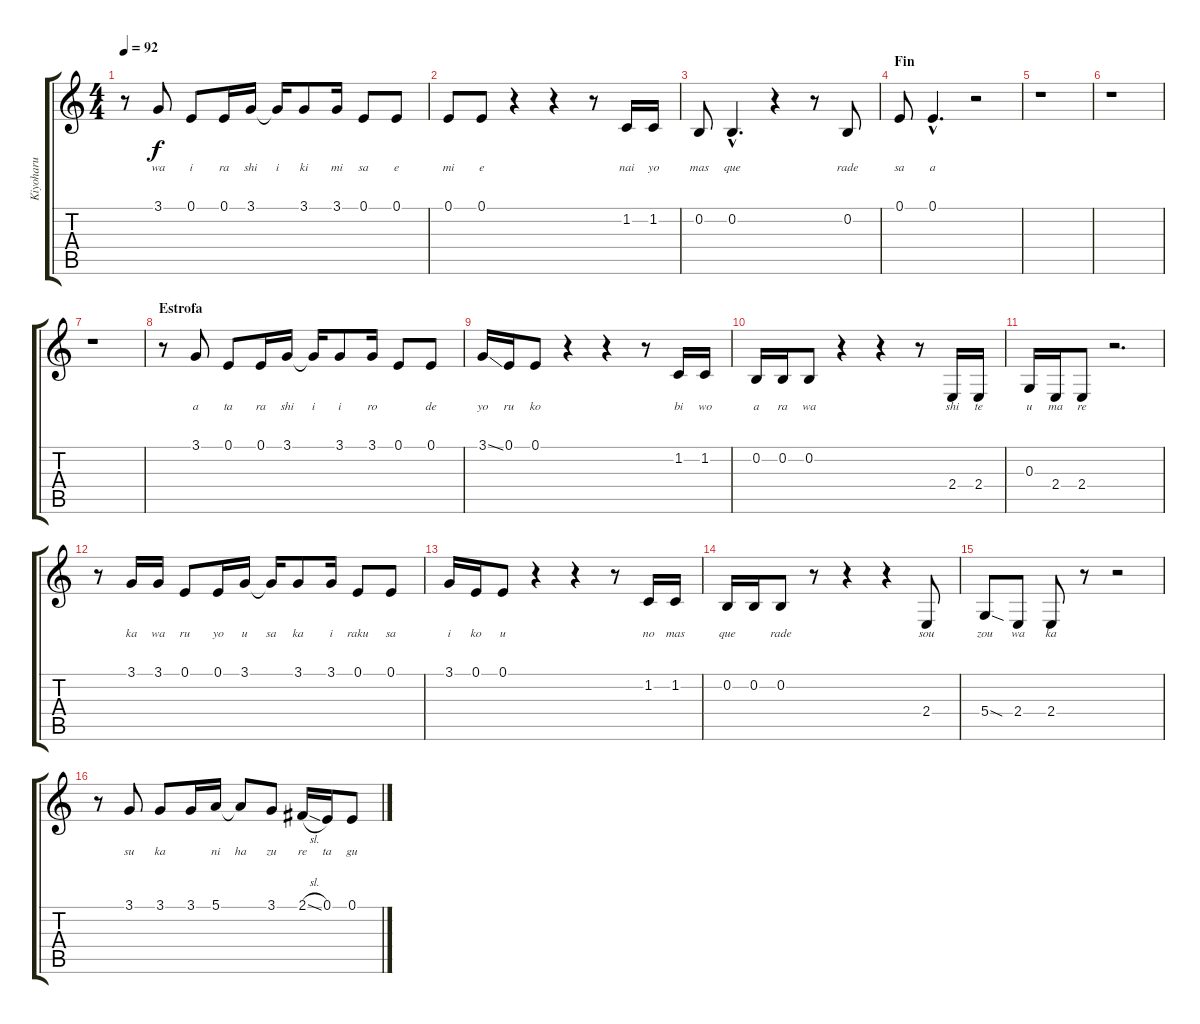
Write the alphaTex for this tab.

\track ("Kiyoharu" "Kiyoharu") {instrument baritonesax}
\staff {score tabs}
\tuning (E4 B3 G3 D3 A2 E2) {hide}
\ts (4 4)
\tempo 92
\clef g2
\ks c
r.8{dy f} 3.1.8{lyrics (0 "wa") lyrics (1 "") lyrics (2 "") lyrics (3 "") lyrics (4 "")} 0.1.8{lyrics (0 "i") lyrics (1 "") lyrics (2 "") lyrics (3 "") lyrics (4 "")} 0.1.16{lyrics (0 "ra") lyrics (1 "") lyrics (2 "") lyrics (3 "") lyrics (4 "")} 3.1.16{lyrics (0 "shi") lyrics (1 "") lyrics (2 "") lyrics (3 "") lyrics (4 "")} 3.1{t}.16{lyrics (0 "i") lyrics (1 "") lyrics (2 "") lyrics (3 "") lyrics (4 "")} 3.1.8{lyrics (0 "ki") lyrics (1 "") lyrics (2 "") lyrics (3 "") lyrics (4 "")} 3.1.16{lyrics (0 "mi") lyrics (1 "") lyrics (2 "") lyrics (3 "") lyrics (4 "")} 0.1.8{lyrics (0 "sa") lyrics (1 "") lyrics (2 "") lyrics (3 "") lyrics (4 "")} 0.1.8{lyrics (0 "e") lyrics (1 "") lyrics (2 "") lyrics (3 "") lyrics (4 "")} |
0.1.8{lyrics (0 "mi") lyrics (1 "") lyrics (2 "") lyrics (3 "") lyrics (4 "")} 0.1.8{lyrics (0 "e") lyrics (1 "") lyrics (2 "") lyrics (3 "") lyrics (4 "")} r.4 r.4 r.8 1.2.16{lyrics (0 "nai") lyrics (1 "") lyrics (2 "") lyrics (3 "") lyrics (4 "")} 1.2.16{lyrics (0 "yo") lyrics (1 "") lyrics (2 "") lyrics (3 "") lyrics (4 "")} |
0.2.8{lyrics (0 "mas") lyrics (1 "") lyrics (2 "") lyrics (3 "") lyrics (4 "")} 0.2{hac}.4{d lyrics (0 "que") lyrics (1 "") lyrics (2 "") lyrics (3 "") lyrics (4 "")} r.4 r.8 0.2.8{lyrics (0 "rade") lyrics (1 "") lyrics (2 "") lyrics (3 "") lyrics (4 "")} |
\section ("" "Fin")
0.1.8{lyrics (0 "sa") lyrics (1 "") lyrics (2 "") lyrics (3 "") lyrics (4 "")} 0.1{hac}.4{d lyrics (0 "a") lyrics (1 "") lyrics (2 "") lyrics (3 "") lyrics (4 "")} r.2 |
r.1 |
r.1 |
r.1 |
\section ("" "Estrofa")
r.8 3.1.8{lyrics (0 "a") lyrics (1 "") lyrics (2 "") lyrics (3 "") lyrics (4 "")} 0.1.8{lyrics (0 "ta") lyrics (1 "") lyrics (2 "") lyrics (3 "") lyrics (4 "")} 0.1.16{lyrics (0 "ra") lyrics (1 "") lyrics (2 "") lyrics (3 "") lyrics (4 "")} 3.1.16{lyrics (0 "shi") lyrics (1 "") lyrics (2 "") lyrics (3 "") lyrics (4 "")} 3.1{t}.16{lyrics (0 "i") lyrics (1 "") lyrics (2 "") lyrics (3 "") lyrics (4 "")} 3.1.8{lyrics (0 "i") lyrics (1 "") lyrics (2 "") lyrics (3 "") lyrics (4 "")} 3.1.16{lyrics (0 "ro") lyrics (1 "") lyrics (2 "") lyrics (3 "") lyrics (4 "")} 0.1.8{lyrics (0 "") lyrics (1 "") lyrics (2 "") lyrics (3 "") lyrics (4 "")} 0.1.8{lyrics (0 "de") lyrics (1 "") lyrics (2 "") lyrics (3 "") lyrics (4 "")} |
3.1{ss}.16{lyrics (0 "yo") lyrics (1 "") lyrics (2 "") lyrics (3 "") lyrics (4 "")} 0.1.16{lyrics (0 "ru") lyrics (1 "") lyrics (2 "") lyrics (3 "") lyrics (4 "")} 0.1.8{lyrics (0 "ko") lyrics (1 "") lyrics (2 "") lyrics (3 "") lyrics (4 "")} r.4 r.4 r.8 1.2.16{lyrics (0 "bi") lyrics (1 "") lyrics (2 "") lyrics (3 "") lyrics (4 "")} 1.2.16{lyrics (0 "wo") lyrics (1 "") lyrics (2 "") lyrics (3 "") lyrics (4 "")} |
0.2.16{lyrics (0 "a") lyrics (1 "") lyrics (2 "") lyrics (3 "") lyrics (4 "")} 0.2.16{lyrics (0 "ra") lyrics (1 "") lyrics (2 "") lyrics (3 "") lyrics (4 "")} 0.2.8{lyrics (0 "wa") lyrics (1 "") lyrics (2 "") lyrics (3 "") lyrics (4 "")} r.4 r.4 r.8 2.4.16{lyrics (0 "shi") lyrics (1 "") lyrics (2 "") lyrics (3 "") lyrics (4 "")} 2.4.16{lyrics (0 "te") lyrics (1 "") lyrics (2 "") lyrics (3 "") lyrics (4 "")} |
0.3.16{lyrics (0 "u") lyrics (1 "") lyrics (2 "") lyrics (3 "") lyrics (4 "")} 2.4.16{lyrics (0 "ma") lyrics (1 "") lyrics (2 "") lyrics (3 "") lyrics (4 "")} 2.4.8{lyrics (0 "re") lyrics (1 "") lyrics (2 "") lyrics (3 "") lyrics (4 "")} r.2{d} |
r.8 3.1.16{lyrics (0 "ka") lyrics (1 "") lyrics (2 "") lyrics (3 "") lyrics (4 "")} 3.1.16{lyrics (0 "wa") lyrics (1 "") lyrics (2 "") lyrics (3 "") lyrics (4 "")} 0.1.8{lyrics (0 "ru") lyrics (1 "") lyrics (2 "") lyrics (3 "") lyrics (4 "")} 0.1.16{lyrics (0 "yo") lyrics (1 "") lyrics (2 "") lyrics (3 "") lyrics (4 "")} 3.1.16{lyrics (0 "u") lyrics (1 "") lyrics (2 "") lyrics (3 "") lyrics (4 "")} 3.1{t}.16{lyrics (0 "sa") lyrics (1 "") lyrics (2 "") lyrics (3 "") lyrics (4 "")} 3.1.8{lyrics (0 "ka") lyrics (1 "") lyrics (2 "") lyrics (3 "") lyrics (4 "")} 3.1.16{lyrics (0 "i") lyrics (1 "") lyrics (2 "") lyrics (3 "") lyrics (4 "")} 0.1.8{lyrics (0 "raku") lyrics (1 "") lyrics (2 "") lyrics (3 "") lyrics (4 "")} 0.1.8{lyrics (0 "sa") lyrics (1 "") lyrics (2 "") lyrics (3 "") lyrics (4 "")} |
3.1.16{lyrics (0 "i") lyrics (1 "") lyrics (2 "") lyrics (3 "") lyrics (4 "")} 0.1.16{lyrics (0 "ko") lyrics (1 "") lyrics (2 "") lyrics (3 "") lyrics (4 "")} 0.1.8{lyrics (0 "u") lyrics (1 "") lyrics (2 "") lyrics (3 "") lyrics (4 "")} r.4 r.4 r.8 1.2.16{lyrics (0 "no") lyrics (1 "") lyrics (2 "") lyrics (3 "") lyrics (4 "")} 1.2.16{lyrics (0 "mas") lyrics (1 "") lyrics (2 "") lyrics (3 "") lyrics (4 "")} |
0.2.16{lyrics (0 "que") lyrics (1 "") lyrics (2 "") lyrics (3 "") lyrics (4 "")} 0.2.16{lyrics (0 "") lyrics (1 "") lyrics (2 "") lyrics (3 "") lyrics (4 "")} 0.2.8{lyrics (0 "rade") lyrics (1 "") lyrics (2 "") lyrics (3 "") lyrics (4 "")} r.8 r.4 r.4 2.4.8{lyrics (0 "sou") lyrics (1 "") lyrics (2 "") lyrics (3 "") lyrics (4 "")} |
5.4{sod}.8{lyrics (0 "zou") lyrics (1 "") lyrics (2 "") lyrics (3 "") lyrics (4 "")} 2.4.8{lyrics (0 "wa") lyrics (1 "") lyrics (2 "") lyrics (3 "") lyrics (4 "")} 2.4.8{lyrics (0 "ka") lyrics (1 "") lyrics (2 "") lyrics (3 "") lyrics (4 "")} r.8 r.2 |
r.8 3.1.8{lyrics (0 "su") lyrics (1 "") lyrics (2 "") lyrics (3 "") lyrics (4 "")} 3.1.8{lyrics (0 "ka") lyrics (1 "") lyrics (2 "") lyrics (3 "") lyrics (4 "")} 3.1.16{lyrics (0 "") lyrics (1 "") lyrics (2 "") lyrics (3 "") lyrics (4 "")} 5.1.16{lyrics (0 "ni") lyrics (1 "") lyrics (2 "") lyrics (3 "") lyrics (4 "")} 5.1{t}.8{lyrics (0 "ha") lyrics (1 "") lyrics (2 "") lyrics (3 "") lyrics (4 "")} 3.1.8{lyrics (0 "zu") lyrics (1 "") lyrics (2 "") lyrics (3 "") lyrics (4 "")} 2.1{sl}.16{lyrics (0 "re") lyrics (1 "") lyrics (2 "") lyrics (3 "") lyrics (4 "")} 0.1.16{lyrics (0 "ta") lyrics (1 "") lyrics (2 "") lyrics (3 "") lyrics (4 "")} 0.1.8{lyrics (0 "gu") lyrics (1 "") lyrics (2 "") lyrics (3 "") lyrics (4 "")}
